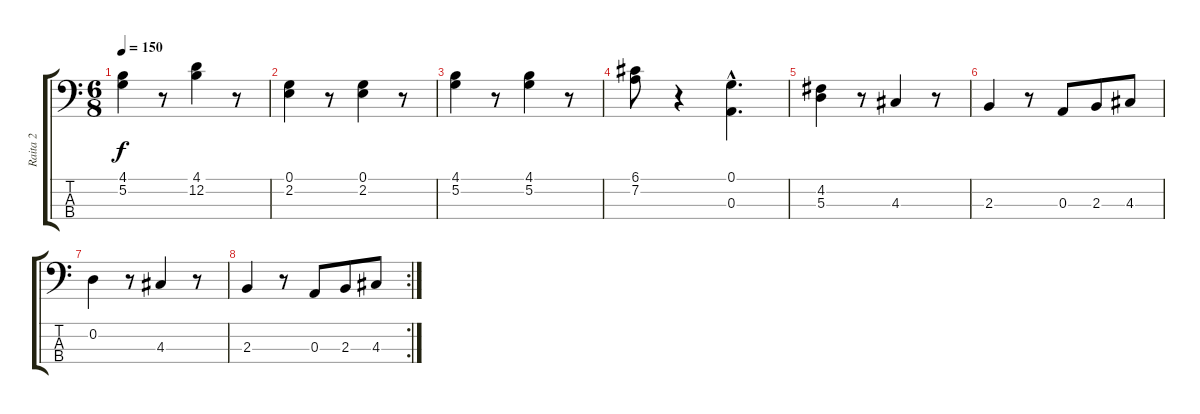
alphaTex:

\track ("Raita 2" "Raita 2") {instrument acousticguitarnylon}
\staff {score tabs}
\tuning (G2 D2 A1 E1) {hide}
\ts (6 8)
\tempo 150
\clef f4
\ks c
(4.1 5.2).4{dy f} r.8 (4.1 12.2).4 r.8 |
(0.1 2.2).4 r.8 (0.1 2.2).4 r.8 |
(4.1 5.2).4 r.8 (4.1 5.2).4 r.8 |
(6.1 7.2).8 r.4 (0.1{hac} 0.3{hac}).4{d} |
(4.2 5.3).4 r.8 4.3.4 r.8 |
2.3.4 r.8 0.3.8 2.3.8 4.3.8 |
0.2.4 r.8 4.3.4 r.8 |
\rc 2
2.3.4 r.8 0.3.8 2.3.8 4.3.8
